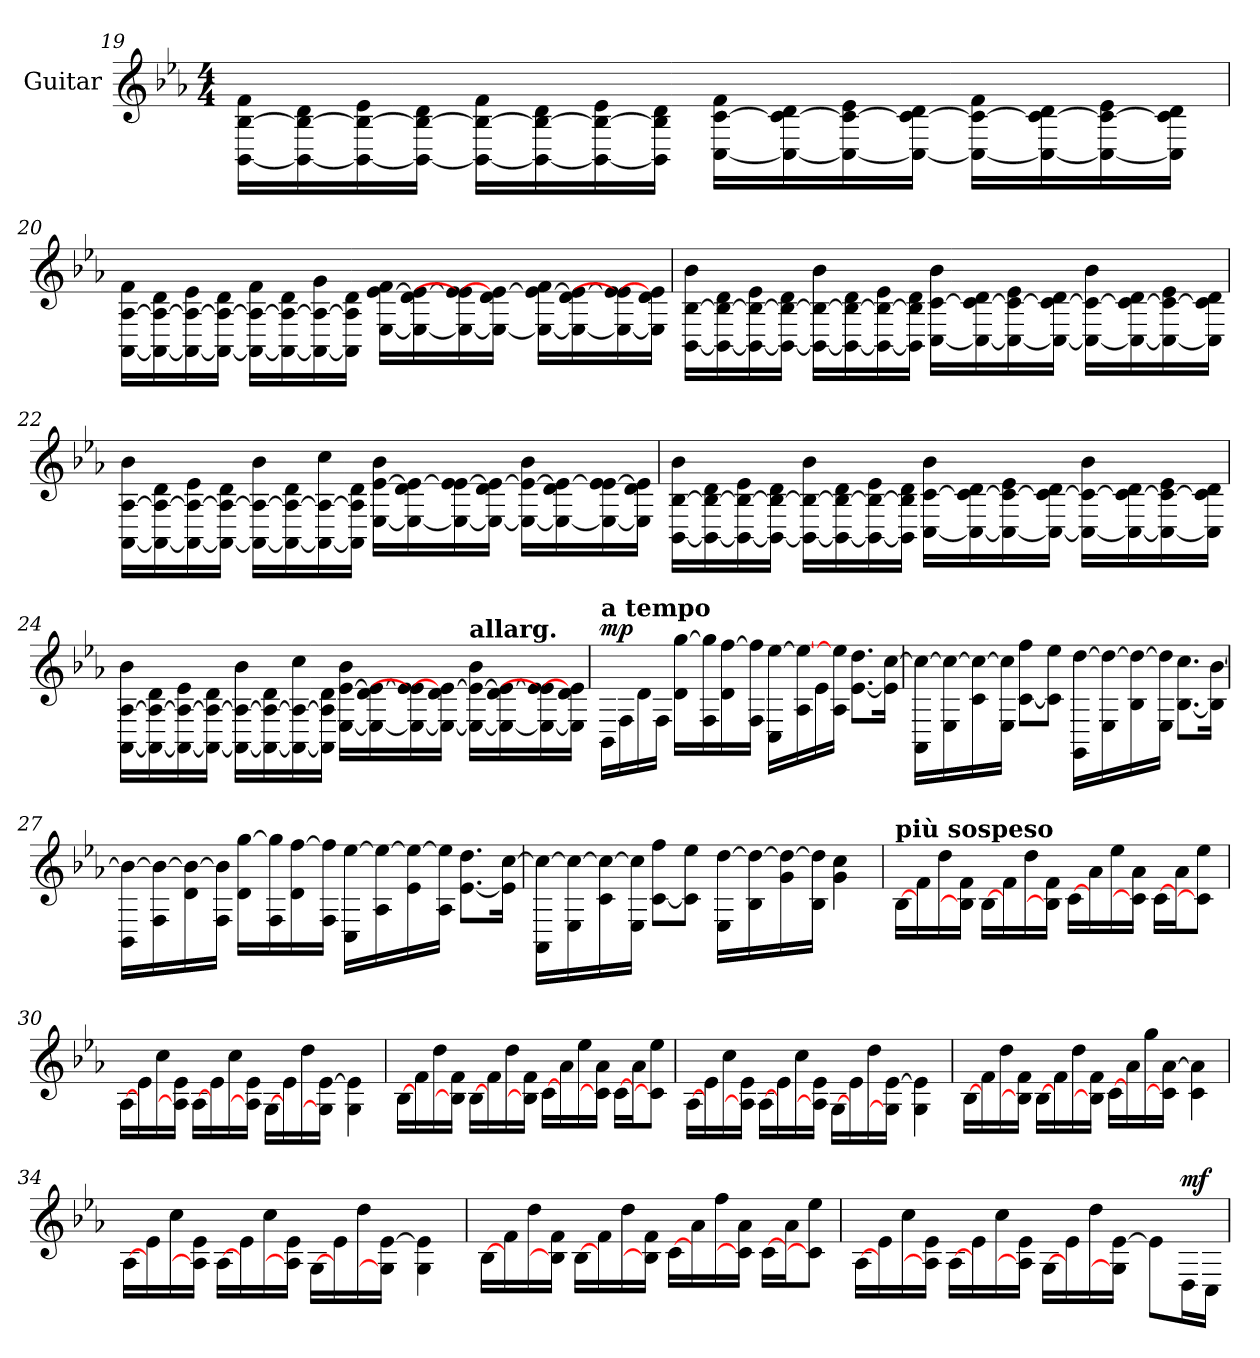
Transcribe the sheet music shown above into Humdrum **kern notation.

**kern	**dynam
*part1	*part1
*staff1	*staff1
*I"Guitar	*
*I'Guit.	*
!!LO:LB:g=z
*	*
*k[b-e-a-]	*
*M4/4	*
=19	=19
[16BB-\ [16B-\ 16f\LL	.
16BB-_\ 16B-_\ 16d\	.
16BB-_\ 16B-_\ 16e-\	.
16BB-_\ 16B-_\ 16d\JJ	.
16BB-_\ 16B-_\ 16f\LL	.
16BB-_\ 16B-_\ 16d\	.
16BB-_\ 16B-_\ 16e-\	.
16BB-]\ 16B-]\ 16d\JJ	.
[16C\ [16c\ 16f\LL	.
16C_\ 16c_\ 16d\	.
16C_\ 16c_\ 16e-\	.
16C_\ 16c_\ 16d\JJ	.
16C_\ 16c_\ 16f\LL	.
16C_\ 16c_\ 16d\	.
16C_\ 16c_\ 16e-\	.
16C]\ 16c]\ 16d\JJ	.
!!LO:LB:g=z
=20	=20
[16AA-\ [16A-\ 16f\LL	.
16AA-_\ 16A-_\ 16d\	.
16AA-_\ 16A-_\ 16e-\	.
16AA-_\ 16A-_\ 16d\JJ	.
16AA-_\ 16A-_\ 16f\LL	.
16AA-_\ 16A-_\ 16d\	.
16AA-_\ 16A-_\ 16g\	.
16AA-]\ 16A-]\ 16d\JJ	.
[16E-\ [16e-\ 16f\LL	.
16E-_\ 16d\ 16e-_\	.
16E-_\ 16e-_\ 16e-]\	.
16E-_\ 16d\ [16e-\JJ	.
16E-_\ 16e-_\ 16f\LL	.
16E-_\ 16d\ 16e-_\	.
16E-_\ 16e-_\ 16e-]\	.
16E-]\ 16d\ 16e-\JJ	.
!!LO:LB:g=z
=21	=21
[16BB-\ [16B-\ 16b-\LL	.
16BB-_\ 16B-_\ 16d\	.
16BB-_\ 16B-_\ 16e-\	.
16BB-_\ 16B-_\ 16d\JJ	.
16BB-_\ 16B-_\ 16b-\LL	.
16BB-_\ 16B-_\ 16d\	.
16BB-_\ 16B-_\ 16e-\	.
16BB-]\ 16B-]\ 16d\JJ	.
[16C\ [16c\ 16b-\LL	.
16C_\ 16c_\ 16d\	.
16C_\ 16c_\ 16e-\	.
16C_\ 16c_\ 16d\JJ	.
16C_\ 16c_\ 16b-\LL	.
16C_\ 16c_\ 16d\	.
16C_\ 16c_\ 16e-\	.
16C]\ 16c]\ 16d\JJ	.
!!LO:LB:g=z
=22	=22
[16AA-\ [16A-\ 16b-\LL	.
16AA-_\ 16A-_\ 16d\	.
16AA-_\ 16A-_\ 16e-\	.
16AA-_\ 16A-_\ 16d\JJ	.
16AA-_\ 16A-_\ 16b-\LL	.
16AA-_\ 16A-_\ 16d\	.
16AA-_\ 16A-_\ 16cc\	.
16AA-]\ 16A-]\ 16d\JJ	.
[16E-\ [16e-\ 16b-\LL	.
16E-_\ 16d\ 16e-_\	.
16E-_\ 16e-]\ [16e-\	.
16E-_\ 16d\ 16e-_\JJ	.
16E-_\ 16e-_\ 16b-\LL	.
16E-_\ 16d\ 16e-_\	.
16E-_\ 16e-]\ [16e-\	.
16E-]\ 16d\ 16e-]\JJ	.
!!LO:LB:g=z
=23	=23
[16BB-\ [16B-\ 16b-\LL	.
16BB-_\ 16B-_\ 16d\	.
16BB-_\ 16B-_\ 16e-\	.
16BB-_\ 16B-_\ 16d\JJ	.
16BB-_\ 16B-_\ 16b-\LL	.
16BB-_\ 16B-_\ 16d\	.
16BB-_\ 16B-_\ 16e-\	.
16BB-]\ 16B-]\ 16d\JJ	.
[16C\ [16c\ 16b-\LL	.
16C_\ 16c_\ 16d\	.
16C_\ 16c_\ 16e-\	.
16C_\ 16c_\ 16d\JJ	.
16C_\ 16c_\ 16b-\LL	.
16C_\ 16c_\ 16d\	.
16C_\ 16c_\ 16e-\	.
16C]\ 16c]\ 16d\JJ	.
!!LO:LB:g=z
=24	=24
[16AA-\ [16A-\ 16b-\LL	.
16AA-_\ 16A-_\ 16d\	.
16AA-_\ 16A-_\ 16e-\	.
16AA-_\ 16A-_\ 16d\JJ	.
16AA-_\ 16A-_\ 16b-\LL	.
16AA-_\ 16A-_\ 16d\	.
16AA-_\ 16A-_\ 16cc\	.
16AA-]\ 16A-]\ 16d\JJ	.
[16E-\ [16e-\ 16b-\LL	.
16E-_\ 16d\ 16e-_\	.
16E-_\ 16e-_\ 16e-]\	.
16E-_\ 16d\ [16e-\JJ	.
!LO:TX:a:B:t=allarg.	!
16E-_\ 16e-_\ 16b-\LL	.
16E-_\ 16d\ 16e-_\	.
16E-_\ 16e-_\ 16e-]\	.
16E-]\ 16d\ 16e-\JJ	.
=25	=25
!LO:TX:a:B:t=a tempo	!
!	!LO:DY:a
16BB-\LL	mp
16F\	.
16d\	.
16F\JJ	.
16d\ [16gg\LL	.
16F\ 16gg]\	.
16d\ [16ff\	.
16F\ 16ff]\JJ	.
16C\ [16ee-\LL	.
16A-\ 16ee-_\	.
16e-\	.
16A-\ 16ee-]\JJ	.
[8.e-\ 8.dd\L	.
16e-]\ [16cc\Jk	.
!!LO:LB:g=z
=26	=26
16AA-\ 16cc_\LL	.
16E-\ 16cc_\	.
16c\ 16cc_\	.
16E-\ 16cc]\JJ	.
[8c\ 8ff\L	.
8c]\ 8ee-\J	.
16GG\ [16dd\LL	.
16E-\ 16dd_\	.
16B-\ 16dd_\	.
16E-\ 16dd]\JJ	.
[8.B-\ 8.cc\L	.
16B-]\ [16b-\Jk	.
=27	=27
16BB-\ 16b-_\LL	.
16F\ 16b-_\	.
16d\ 16b-_\	.
16F\ 16b-]\JJ	.
16d\ [16gg\LL	.
16F\ 16gg]\	.
16d\ [16ff\	.
16F\ 16ff]\JJ	.
16C\ [16ee-\LL	.
16A-\ 16ee-_\	.
16e-\ 16ee-_\	.
16A-\ 16ee-]\JJ	.
[8.e-\ 8.dd\L	.
16e-]\ [16cc\Jk	.
!!LO:PB:g=z
=28	=28
16AA-\ 16cc_\LL	.
16E-\ 16cc_\	.
16c\ 16cc_\	.
16E-\ 16cc]\JJ	.
[8c\ 8ff\L	.
8c]\ 8ee-\J	.
16E-\ [16dd\LL	.
16B-\ 16dd_\	.
16g\ 16dd_\	.
16B-\ 16dd]\JJ	.
4g\ 4cc\	.
=29	=29
!LO:TX:a:B:t=più sospeso	!
[16B-\LL	.
16f\	.
16dd\	.
16B-]\ 16f\JJ	.
[16B-\LL	.
16f\	.
16dd\	.
16B-]\ 16f\JJ	.
[16c\LL	.
16a-\	.
16ee-\	.
16c]\ 16a-\JJ	.
[16c\LL	.
16a-\J	.
8c]\ 8ee-\J	.
=30	=30
[16A-\LL	.
16e-\	.
16cc\	.
16A-]\ 16e-\JJ	.
[16A-\LL	.
16e-\	.
16cc\	.
16A-]\ 16e-\JJ	.
[16G\LL	.
16e-\	.
16dd\	.
16G]\ [16e-\JJ	.
4G\ 4e-]\	.
!!LO:LB:g=z
=31	=31
[16B-\LL	.
16f\	.
16dd\	.
16B-]\ 16f\JJ	.
[16B-\LL	.
16f\	.
16dd\	.
16B-]\ 16f\JJ	.
[16c\LL	.
16a-\	.
16ee-\	.
16c]\ 16a-\JJ	.
[16c\LL	.
16a-\J	.
8c]\ 8ee-\J	.
=32	=32
[16A-\LL	.
16e-\	.
16cc\	.
16A-]\ 16e-\JJ	.
[16A-\LL	.
16e-\	.
16cc\	.
16A-]\ 16e-\JJ	.
[16G\LL	.
16e-\	.
16dd\	.
16G]\ [16e-\JJ	.
4G\ 4e-]\	.
=33	=33
[16B-\LL	.
16f\	.
16dd\	.
16B-]\ 16f\JJ	.
[16B-\LL	.
16f\	.
16dd\	.
16B-]\ 16f\JJ	.
[16c\LL	.
16a-\	.
16gg\	.
16c]\ [16a-\JJ	.
4a-]\ 4c\	.
!!LO:LB:g=z
=34	=34
[16A-\LL	.
16e-\	.
16cc\	.
16A-]\ 16e-\JJ	.
[16A-\LL	.
16e-\	.
16cc\	.
16A-]\ 16e-\JJ	.
[16G\LL	.
16e-\	.
16dd\	.
16G]\ [16e-\JJ	.
4G\ 4e-]\	.
=35	=35
[16B-\LL	.
16f\	.
16dd\	.
16B-]\ 16f\JJ	.
[16B-\LL	.
16f\	.
16dd\	.
16B-]\ 16f\JJ	.
[16c\LL	.
16a-\	.
16ff\	.
16c]\ 16a-\JJ	.
[16c\LL	.
16a-\J	.
8c]\ 8ee-\J	.
=36	=36
[16A-\LL	.
16e-\	.
16cc\	.
16A-]\ 16e-\JJ	.
[16A-\LL	.
16e-\	.
16cc\	.
16A-]\ 16e-\JJ	.
[16G\LL	.
16e-\	.
16dd\	.
16G]\ [16e-\JJ	.
8e-\L]	.
!	!LO:DY:a
16D\L	mf
16C\JJ	.
=	=
*-	*-
